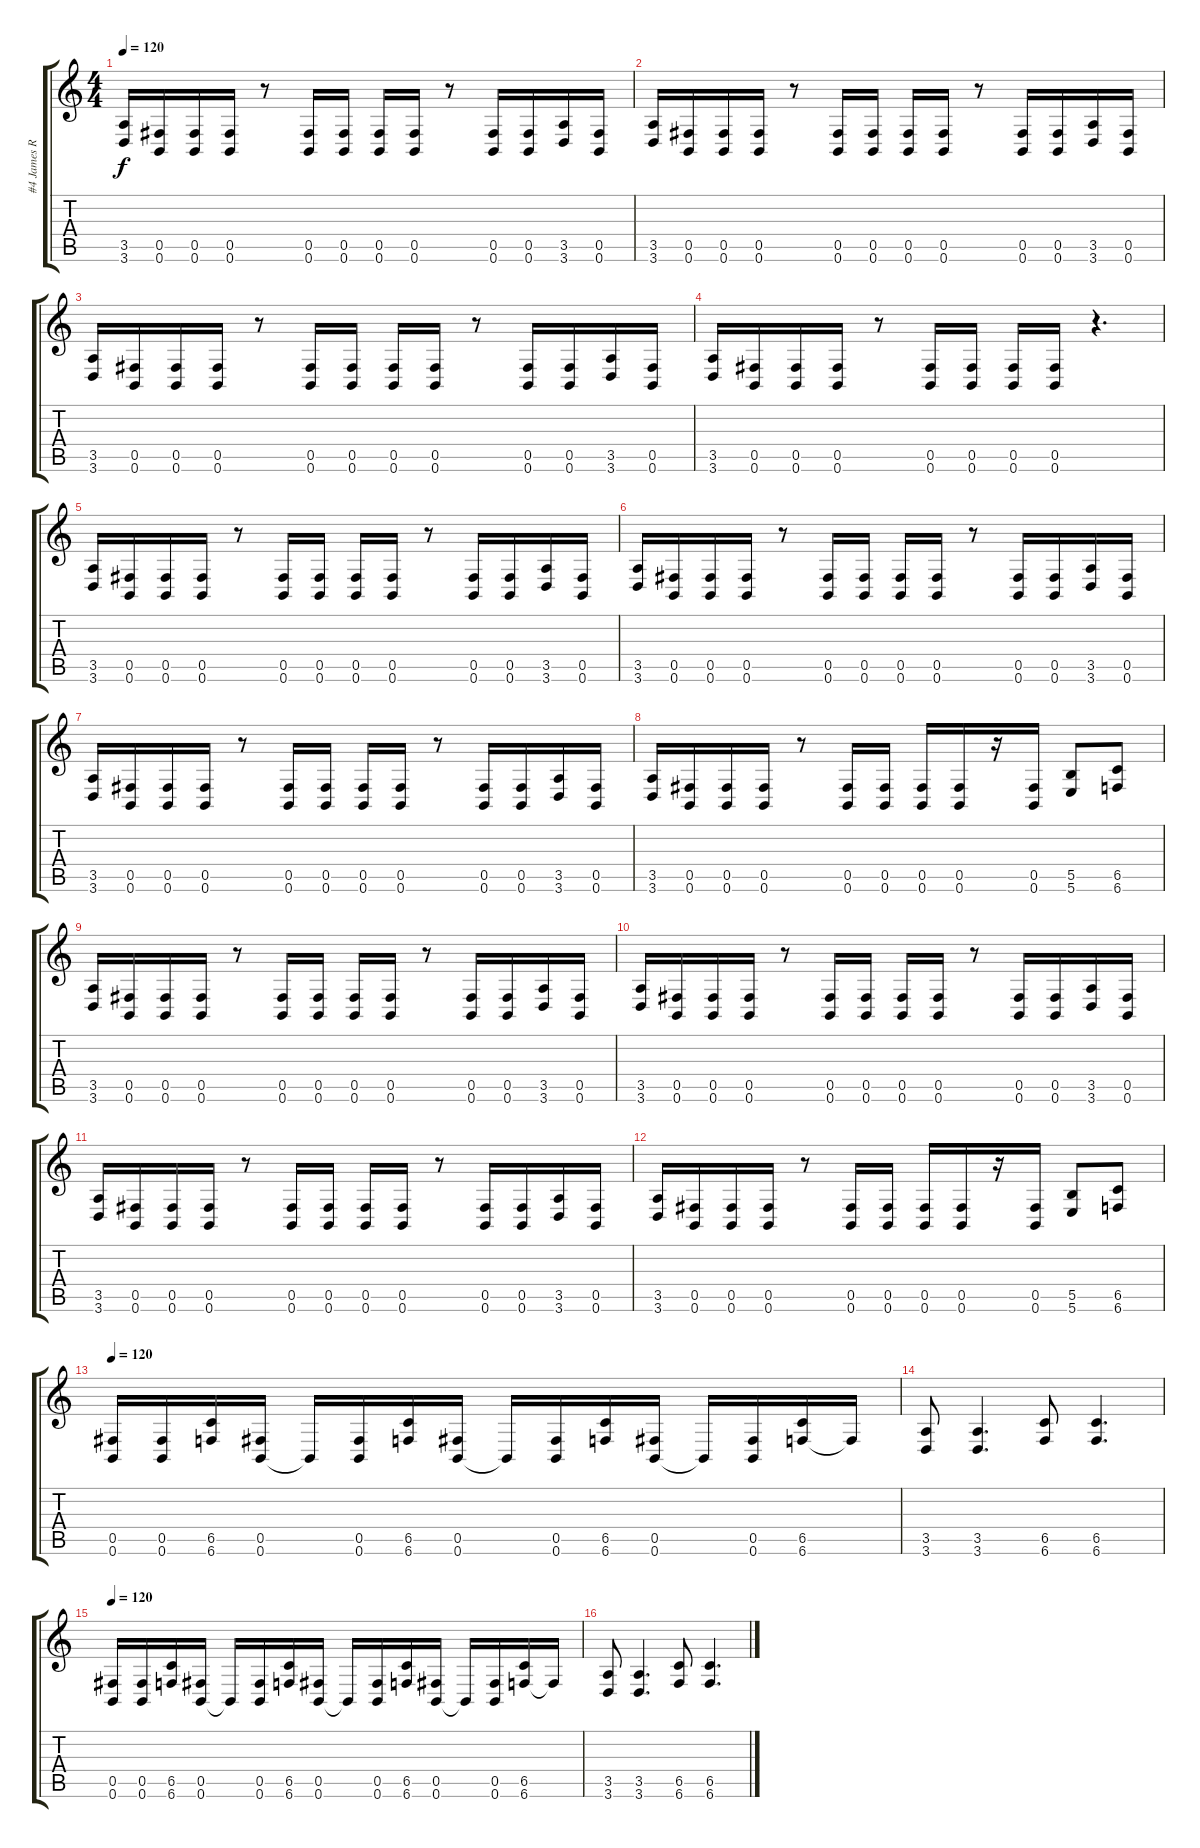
\track ("#4 James Root" "#4 James R") {instrument distortionguitar}
\staff {score tabs}
\tuning (Db4 Ab3 E3 B2 Gb2 B1) {hide}
\ts (4 4)
\tempo 120
\clef g2
\ks c
(3.5 3.6).16{dy f} (0.5 0.6).16 (0.5 0.6).16 (0.5 0.6).16 r.8 (0.5 0.6).16 (0.5 0.6).16 (0.5 0.6).16 (0.5 0.6).16 r.8 (0.5 0.6).16 (0.5 0.6).16 (3.5 3.6).16 (0.5 0.6).16 |
(3.5 3.6).16 (0.5 0.6).16 (0.5 0.6).16 (0.5 0.6).16 r.8 (0.5 0.6).16 (0.5 0.6).16 (0.5 0.6).16 (0.5 0.6).16 r.8 (0.5 0.6).16 (0.5 0.6).16 (3.5 3.6).16 (0.5 0.6).16 |
(3.5 3.6).16 (0.5 0.6).16 (0.5 0.6).16 (0.5 0.6).16 r.8 (0.5 0.6).16 (0.5 0.6).16 (0.5 0.6).16 (0.5 0.6).16 r.8 (0.5 0.6).16 (0.5 0.6).16 (3.5 3.6).16 (0.5 0.6).16 |
(3.5 3.6).16 (0.5 0.6).16 (0.5 0.6).16 (0.5 0.6).16 r.8 (0.5 0.6).16 (0.5 0.6).16 (0.5 0.6).16 (0.5 0.6).16 r.4{d} |
(3.5 3.6).16 (0.5 0.6).16 (0.5 0.6).16 (0.5 0.6).16 r.8 (0.5 0.6).16 (0.5 0.6).16 (0.5 0.6).16 (0.5 0.6).16 r.8 (0.5 0.6).16 (0.5 0.6).16 (3.5 3.6).16 (0.5 0.6).16 |
(3.5 3.6).16 (0.5 0.6).16 (0.5 0.6).16 (0.5 0.6).16 r.8 (0.5 0.6).16 (0.5 0.6).16 (0.5 0.6).16 (0.5 0.6).16 r.8 (0.5 0.6).16 (0.5 0.6).16 (3.5 3.6).16 (0.5 0.6).16 |
(3.5 3.6).16 (0.5 0.6).16 (0.5 0.6).16 (0.5 0.6).16 r.8 (0.5 0.6).16 (0.5 0.6).16 (0.5 0.6).16 (0.5 0.6).16 r.8 (0.5 0.6).16 (0.5 0.6).16 (3.5 3.6).16 (0.5 0.6).16 |
(3.5 3.6).16 (0.5 0.6).16 (0.5 0.6).16 (0.5 0.6).16 r.8 (0.5 0.6).16 (0.5 0.6).16 (0.5 0.6).16 (0.5 0.6).16 r.16 (0.5 0.6).16 (5.5 5.6).8 (6.5 6.6).8 |
(3.5 3.6).16 (0.5 0.6).16 (0.5 0.6).16 (0.5 0.6).16 r.8 (0.5 0.6).16 (0.5 0.6).16 (0.5 0.6).16 (0.5 0.6).16 r.8 (0.5 0.6).16 (0.5 0.6).16 (3.5 3.6).16 (0.5 0.6).16 |
(3.5 3.6).16 (0.5 0.6).16 (0.5 0.6).16 (0.5 0.6).16 r.8 (0.5 0.6).16 (0.5 0.6).16 (0.5 0.6).16 (0.5 0.6).16 r.8 (0.5 0.6).16 (0.5 0.6).16 (3.5 3.6).16 (0.5 0.6).16 |
(3.5 3.6).16 (0.5 0.6).16 (0.5 0.6).16 (0.5 0.6).16 r.8 (0.5 0.6).16 (0.5 0.6).16 (0.5 0.6).16 (0.5 0.6).16 r.8 (0.5 0.6).16 (0.5 0.6).16 (3.5 3.6).16 (0.5 0.6).16 |
(3.5 3.6).16 (0.5 0.6).16 (0.5 0.6).16 (0.5 0.6).16 r.8 (0.5 0.6).16 (0.5 0.6).16 (0.5 0.6).16 (0.5 0.6).16 r.16 (0.5 0.6).16 (5.5 5.6).8 (6.5 6.6).8 |
\tempo 120
(0.5 0.6).16 (0.5 0.6).16 (6.5 6.6).16 (0.5 0.6).16 0.6{t}.16 (0.5 0.6).16 (6.5 6.6).16 (0.5 0.6).16 0.6{t}.16 (0.5 0.6).16 (6.5 6.6).16 (0.5 0.6).16 0.6{t}.16 (0.5 0.6).16 (6.5 6.6).16 6.6{t}.16 |
(3.5 3.6).8 (3.5 3.6).4{d} (6.5 6.6).8 (6.5 6.6).4{d} |
\tempo 120
(0.5 0.6).16 (0.5 0.6).16 (6.5 6.6).16 (0.5 0.6).16 0.6{t}.16 (0.5 0.6).16 (6.5 6.6).16 (0.5 0.6).16 0.6{t}.16 (0.5 0.6).16 (6.5 6.6).16 (0.5 0.6).16 0.6{t}.16 (0.5 0.6).16 (6.5 6.6).16 6.6{t}.16 |
(3.5 3.6).8 (3.5 3.6).4{d} (6.5 6.6).8 (6.5 6.6).4{d}
